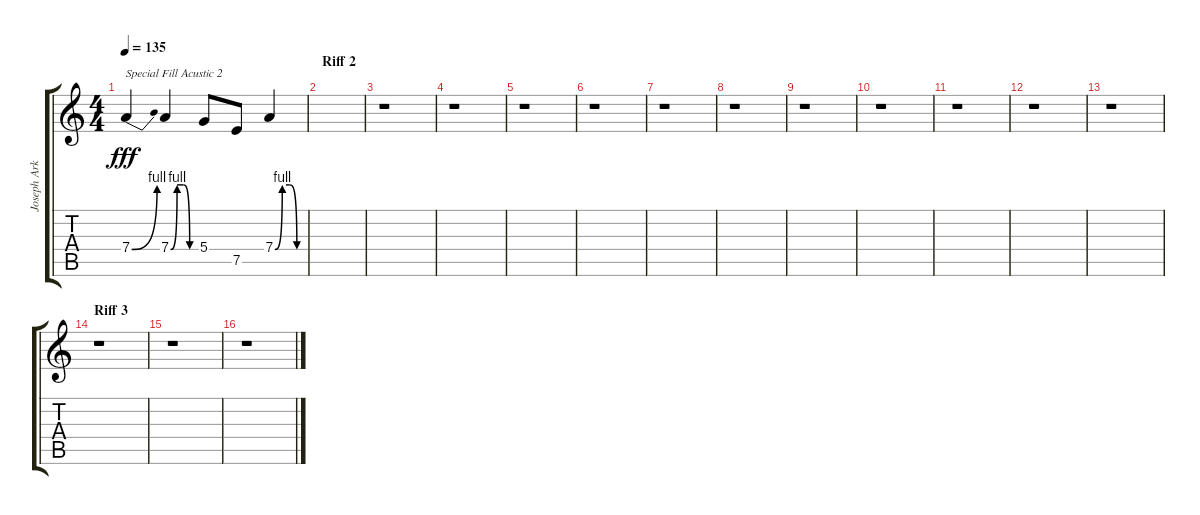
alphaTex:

\track ("Joseph Arkansas" "Joseph Ark") {instrument overdrivenguitar}
\staff {score tabs}
\tuning (E4 B3 G3 D3 A2 E2) {hide}
\ts (4 4)
\tempo 135
\clef g2
\ks c
7.4{be (bend 0 0 60 4)}.4{txt "Special Fill Acustic 2" dy fff volume 16 instrument acousticguitarsteel} 7.4{be (custom 0 0 15 4 30 4 45 0 60 0)}.4 5.4.8 7.5.8 7.4{be (custom 0 0 15 4 30 4 45 0 60 0)}.4 |
\section ("" "Riff 2")
|
r.1{volume 16 instrument overdrivenguitar} |
r.1 |
r.1 |
r.1 |
r.1 |
r.1 |
r.1 |
r.1 |
r.1 |
r.1 |
r.1 |
\section ("" "Riff 3")
r.1 |
r.1 |
r.1
